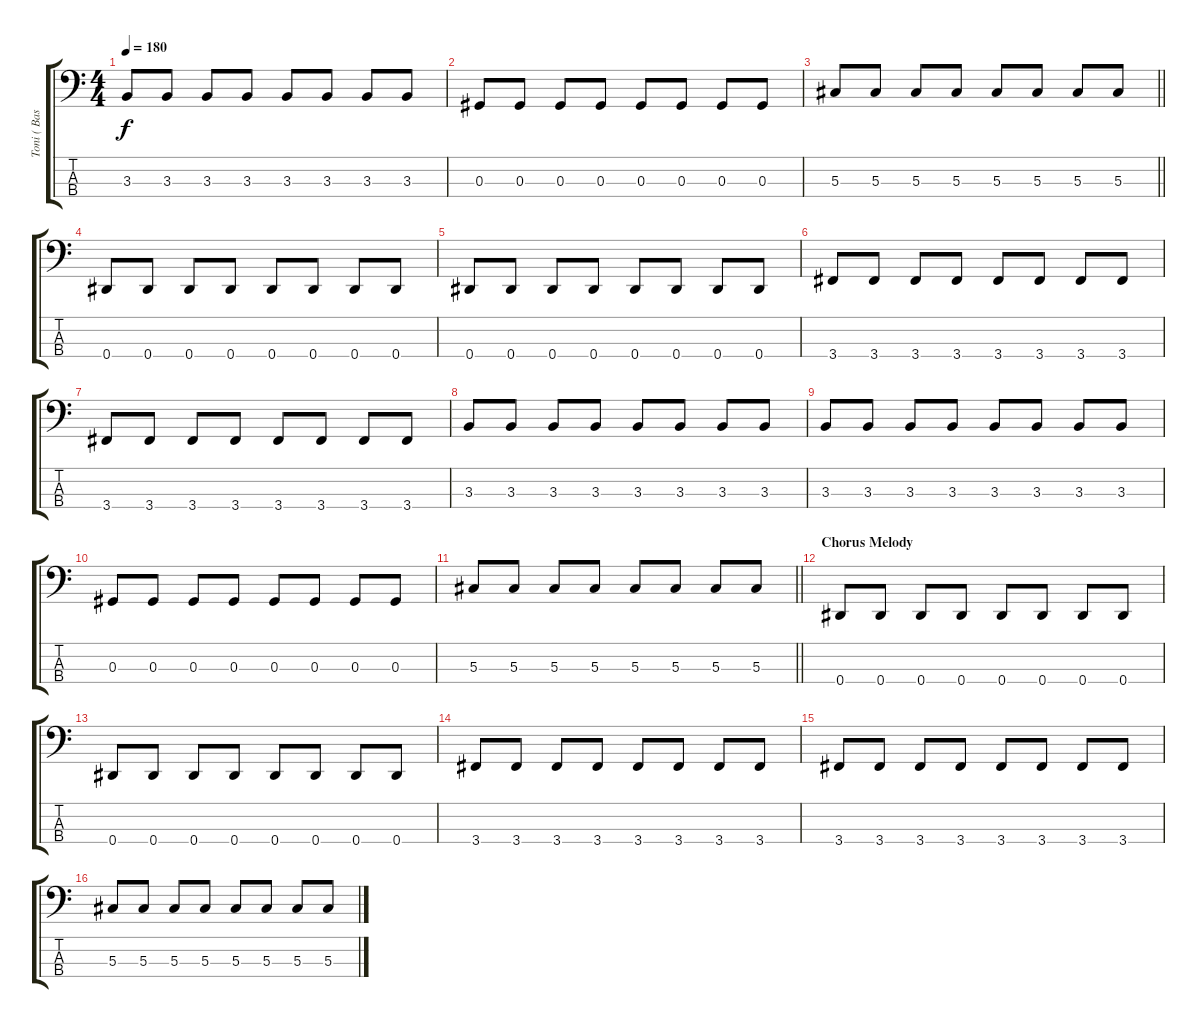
\track ("Toni ( Bass )" "Toni ( Bas") {instrument electricbasspick}
\staff {score tabs}
\tuning (Gb2 Db2 Ab1 Eb1) {hide}
\ts (4 4)
\tempo 180
\clef f4
\ks c
3.3.8{dy f} 3.3.8 3.3.8 3.3.8 3.3.8 3.3.8 3.3.8 3.3.8 |
0.3.8 0.3.8 0.3.8 0.3.8 0.3.8 0.3.8 0.3.8 0.3.8 |
\barLineRight lightlight
5.3.8 5.3.8 5.3.8 5.3.8 5.3.8 5.3.8 5.3.8 5.3.8 |
0.4.8 0.4.8 0.4.8 0.4.8 0.4.8 0.4.8 0.4.8 0.4.8 |
0.4.8 0.4.8 0.4.8 0.4.8 0.4.8 0.4.8 0.4.8 0.4.8 |
3.4.8 3.4.8 3.4.8 3.4.8 3.4.8 3.4.8 3.4.8 3.4.8 |
3.4.8 3.4.8 3.4.8 3.4.8 3.4.8 3.4.8 3.4.8 3.4.8 |
3.3.8 3.3.8 3.3.8 3.3.8 3.3.8 3.3.8 3.3.8 3.3.8 |
3.3.8 3.3.8 3.3.8 3.3.8 3.3.8 3.3.8 3.3.8 3.3.8 |
0.3.8 0.3.8 0.3.8 0.3.8 0.3.8 0.3.8 0.3.8 0.3.8 |
\barLineRight lightlight
5.3.8 5.3.8 5.3.8 5.3.8 5.3.8 5.3.8 5.3.8 5.3.8 |
\section ("" "Chorus Melody")
0.4.8 0.4.8 0.4.8 0.4.8 0.4.8 0.4.8 0.4.8 0.4.8 |
0.4.8 0.4.8 0.4.8 0.4.8 0.4.8 0.4.8 0.4.8 0.4.8 |
3.4.8 3.4.8 3.4.8 3.4.8 3.4.8 3.4.8 3.4.8 3.4.8 |
3.4.8 3.4.8 3.4.8 3.4.8 3.4.8 3.4.8 3.4.8 3.4.8 |
5.3.8 5.3.8 5.3.8 5.3.8 5.3.8 5.3.8 5.3.8 5.3.8
